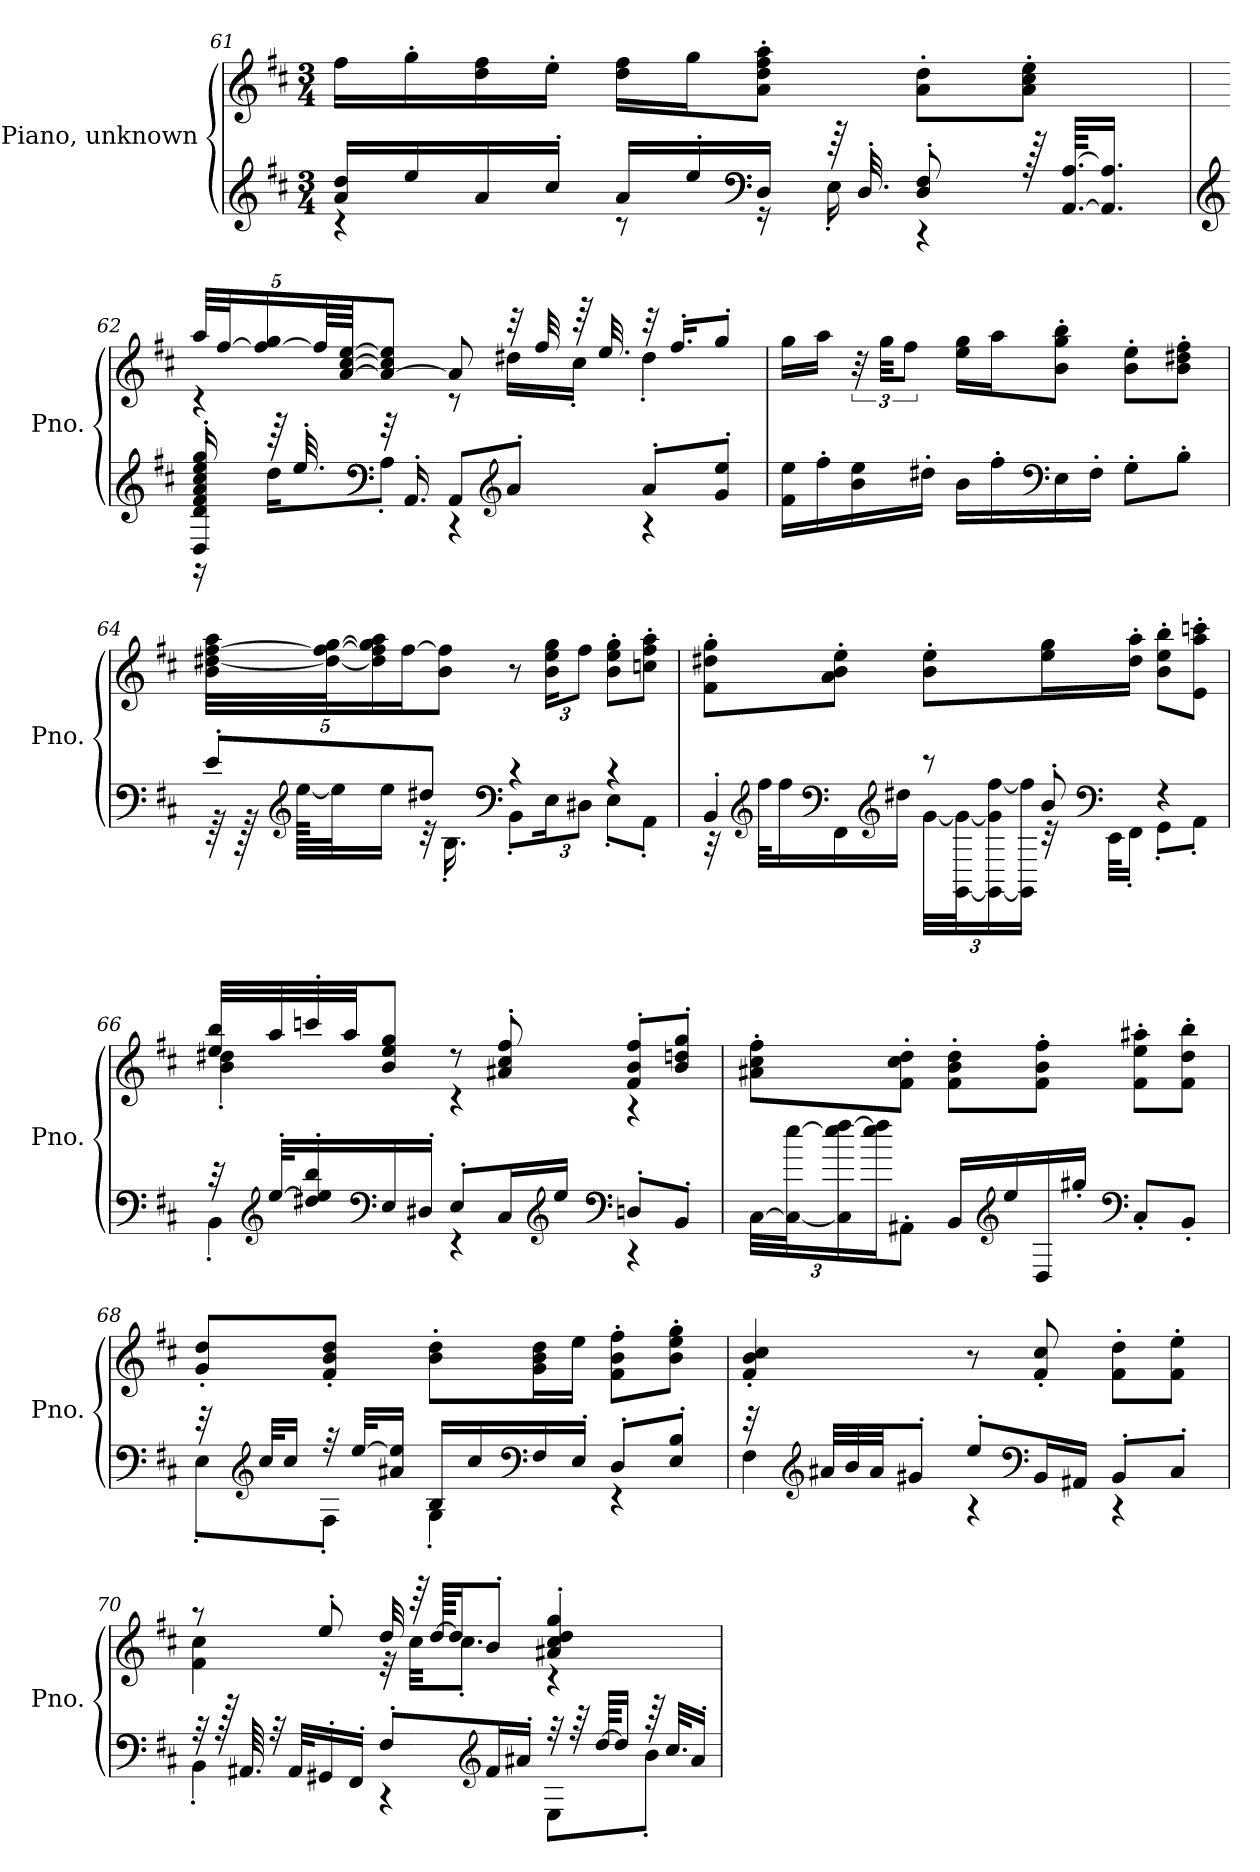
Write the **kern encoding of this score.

**kern	**kern
*part1	*part1
*staff2	*staff1
*I"Piano, unknown	*
*I'Pno.	*
!!LO:PB:g=z
*clefG2	*clefG2
*k[f#c#]	*k[f#c#]
*M3/4	*M3/4
=61	=61
*^	*
16a/ 16dd/LL	4r	16ff#\LL
16ee/	.	16gg'\
16a/	.	16dd\ 16ff#\
16cc#'/JJ	.	16ee'\JJ
16a/LL	8r	16dd\ 16ff#\LL
16ee'/	.	16gg\J
*clefF4	*	*
16D/JJ	16r	8a\' 8dd\' 8ff#\' 8aa\'J
64r	16E'\	.
32.D'/	.	.
8D/' 8F#/'	4r	8a\' 8dd\'L
128r	.	8a\' 8cc#\' 8ee\'J
[64.AA/ [64.A/KKLL	.	.
16.AA/] 16.A/]JJ	.	.
=62	=62	=62
*clefG2	*	*
*	*	*Xbrackettup
*	*	*^
16D/' 16d/' 16f#/' 16a/' 16cc#/' 16ee/' 16gg/'	16r	40aa/LLL	4r
.	.	[40ff#/J	.
.	.	20ff#/_ 20gg/	.
64r	16dd\KL	.	.
32.ee'/	.	.	.
.	.	80ff#/LL]	.
.	.	[80a/ [80cc#/ [80ee/JJJ	.
*clefF4	*	*	*
32r	8A'\J	8a/_ 8cc#/] 8ee/]J	.
16.AA'/	.	.	.
8AA/L	4r	8a/]	8r
*clefG2	*	*	*
8a'/J	.	32r	16dd#X\LL
.	.	32ff#/	.
.	.	64r	16cc#'\JJ
.	.	32.ee/	.
8a'/L	4r	32r	4dd#'\
.	.	16.ff#'/KL	.
8g/' 8ee/'J	.	8gg'/J	.
*v	*v	*	*
*	*v	*v
!!LO:LB:g=z
=63	=63
16f#\ 16ee\LL	16gg\LL
16ff#'\	16aa\JJ
*	*brackettup
16b\ 16ee\	48r
.	48gg\KKL
.	12ff#\J
16dd#X'\JJ	.
16b\LL	16ee\ 16gg\LL
16ff#'\	16aa\J
*clefF4	*
16E\	8b\' 8gg\' 8bb\'J
16F#'\JJ	.
8G'\L	8b\' 8ee\'L
8B'\J	8b\' 8dd#X\' 8ff#\'J
=64	=64
*^	*
*	*	*Xbrackettup
8e'/L	64r	40b\ [40dd#X\ [40ff#\ 40aa\LLL
.	128r	.
*clefG2	*	*
.	[128ee\KKLLL	.
.	.	40dd#\_ 40ff#\_ [40gg\J
.	32ee\J]	.
.	.	20dd#\] 20ff#\] 20gg\] 20aa\
.	16ee\JJ	.
.	.	[20ff#\J
8dd#X/J	32r	.
.	.	10b\ 10ff#\]J
.	16.B'\	.
*clefF4	*	*
4r	8BB'\L	8r
*	*Xbrackettup	*
.	24E\K	24b\ 24ee\ 24gg\KL
.	12D#X\J	12ff#\J
4r	8E'\L	8b\' 8ee\' 8gg\'L
.	8AA'\J	8ccn\' 8ff#\' 8aa\'J
!!LO:LB:g=z
=65	=65	=65
4BB'/	32r	8f#\' 8dd#X\' 8gg\'L
*clefG2	*	*
.	32ff#\KLL	.
.	16ff#\	.
*clefF4	*	*
.	16FF#\	8a\' 8b\' 8ee\'J
*clefG2	*	*
.	16dd#X\JJ	.
8r	[48g\LLL	8b\' 8ee\'L
.	[48GG\ 48g\_J	.
.	24GG\_ 24g\] [24ff#\	.
.	24GG\] 24ff#\]JJ	.
8b'/	32r	16ee\ 16gg\L
*clefF4	*	*
.	32EE\KLL	.
.	16FF#'\JJ	16dd#\' 16aa\'JJ
4r	8GG'\L	8b\' 8ee\' 8bb\'L
.	8AA'\J	8e\' 8aa\' 8cccn\'J
!!LO:LB:g=z
=66	=66	=66
*	*	*^
32r	4BB'\	32ee/ 32bb/LLL	4b\' 4dd#X\'
*clefG2	*	*	*
[32ee'/KLL	.	32aa/	.
16dd#X/' 16ee/]' 16bb/'	.	32cccn'/	.
.	.	32aa/JJ	.
*clefF4	*	*	*
16E/	.	8b/ 8ee/ 8gg/J	.
16D#X'/JJ	.	.	.
8E'/L	4r	8r	4r
16C#/L	.	8a#X/' 8cc#/' 8ff#/'	.
*clefG2	*	*	*
16ee/JJ	.	.	.
*clefF4	*	*	*
8Dn'/L	4r	8f#/' 8b/' 8ff#/'L	4r
8BB'/J	.	8b/' 8ddn/' 8gg/'J	.
*v	*v	*	*
*	*v	*v
=67	=67
[48C#\LLL	8a#X\' 8cc#\' 8ff#\'L
48C#\_ [48ee\J	.
24C#\] 24ee\] [24ff#\	.
24ee\ 24ff#\]J	.
8AA#X'\J	8f#\' 8cc#\' 8dd\'J
16BB/LL	8f#\' 8b\' 8dd\'L
*clefG2	*
16ee/	.
16D/	8f#\' 8b\' 8ff#\'J
16gg#X'/JJ	.
*clefF4	*
8C#'/L	8f#\' 8ee\' 8aa#X\'L
8BB'/J	8f#\' 8dd\' 8bb\'J
!!LO:LB:g=z
=68	=68
*^	*
32r	8E'\L	8g/' 8dd/'L
*clefG2	*	*
32cc#/KLL	.	.
16cc#/JJ	.	.
32r	8F#'\J	8f#/' 8b/' 8dd/'J
[32ee/KLL	.	.
16a#X/ 16ee/]JJ	.	.
16B/LL	4G'\	8b\' 8dd\'L
16cc#/	.	.
*clefF4	*	*
16F#/	.	16g\ 16b\ 16dd\L
16E'/JJ	.	16ee\JJ
8D'/L	4r	8f#\' 8b\' 8ff#\'L
8E/' 8B/'J	.	8b\' 8ee\' 8gg\'J
=69	=69	=69
32r	4F#\	4f#/' 4b/' 4cc#/'
*clefG2	*	*
32a#X/LLL	.	.
32b/	.	.
32a#/JJ	.	.
8g#X'/J	.	.
8ee'/L	4r	8r
*clefF4	*	*
16BB/L	.	8f#/' 8cc#/'
16AA#X/JJ	.	.
8BB'/L	4r	8f#\' 8dd\'L
8C#'/J	.	8f#\' 8ee\'J
!!LO:LB:g=z
=70	=70	=70
*	*	*^
32r	4BB'\	8r	4f#\ 4cc#\
128r	.	.	.
64.AA#X/	.	.	.
32r	.	.	.
32AA#/KLL	.	.	.
16GG#X'/	.	8ee'/	.
16FF#'/JJ	.	.	.
8F#'/L	4r	32dd/	32r
.	.	64r	32cc#\KKL
.	.	[64dd/KKLL	.
.	.	16dd/J]	8.cc#'\J
*clefG2	*	*	*
16f#/L	.	8b'/J	.
16a#X'/JJ	.	.	.
32r	8E\L	4a#X/' 4cc#/' 4dd/' 4gg/'	4r
64r	.	.	.
[64dd/KKLL	.	.	.
16dd/JJ]	.	.	.
64r	8b'\J	.	.
32.cc#/KLL	.	.	.
16a#'/JJ	.	.	.
*v	*v	*	*
*	*v	*v
=	=
*-	*-
